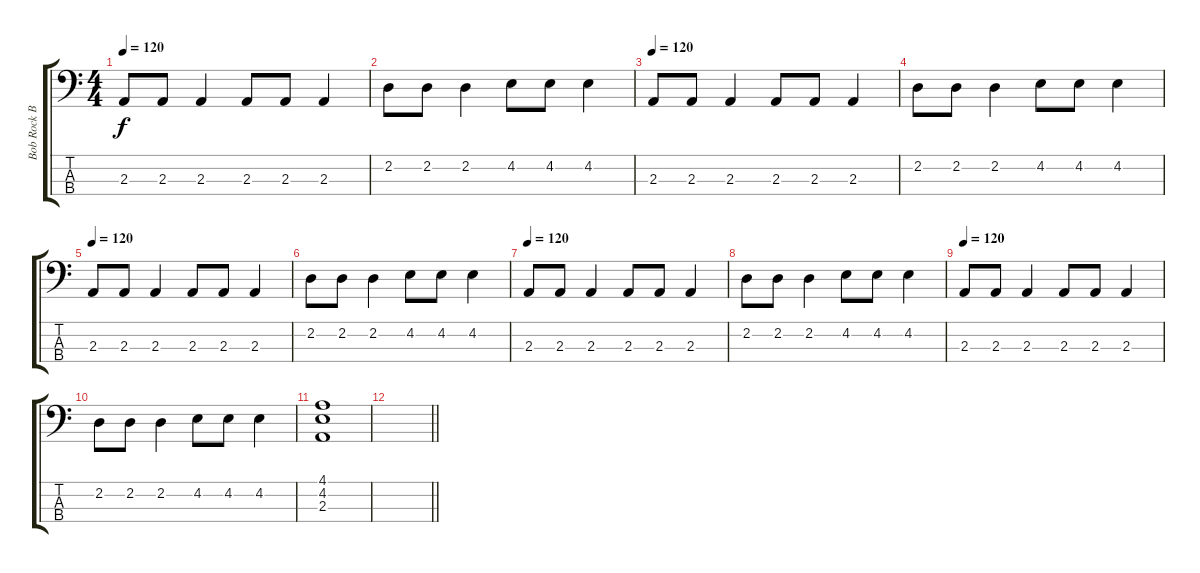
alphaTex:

\track ("Bob Rock Bass" "Bob Rock B") {instrument electricbassfinger}
\staff {score tabs}
\tuning (F2 C2 G1 C1) {hide}
\ts (4 4)
\tempo 120
\clef f4
\ks c
2.3.8{dy f} 2.3.8 2.3.4 2.3.8 2.3.8 2.3.4 |
2.2.8 2.2.8 2.2.4 4.2.8 4.2.8 4.2.4 |
\tempo 120
2.3.8 2.3.8 2.3.4 2.3.8 2.3.8 2.3.4 |
2.2.8 2.2.8 2.2.4 4.2.8 4.2.8 4.2.4 |
\tempo 120
2.3.8 2.3.8 2.3.4 2.3.8 2.3.8 2.3.4 |
2.2.8 2.2.8 2.2.4 4.2.8 4.2.8 4.2.4 |
\tempo 120
2.3.8 2.3.8 2.3.4 2.3.8 2.3.8 2.3.4 |
2.2.8 2.2.8 2.2.4 4.2.8 4.2.8 4.2.4 |
\tempo 120
2.3.8 2.3.8 2.3.4 2.3.8 2.3.8 2.3.4 |
2.2.8 2.2.8 2.2.4 4.2.8 4.2.8 4.2.4 |
(4.1 4.2 2.3).1 |
\barLineRight lightlight
